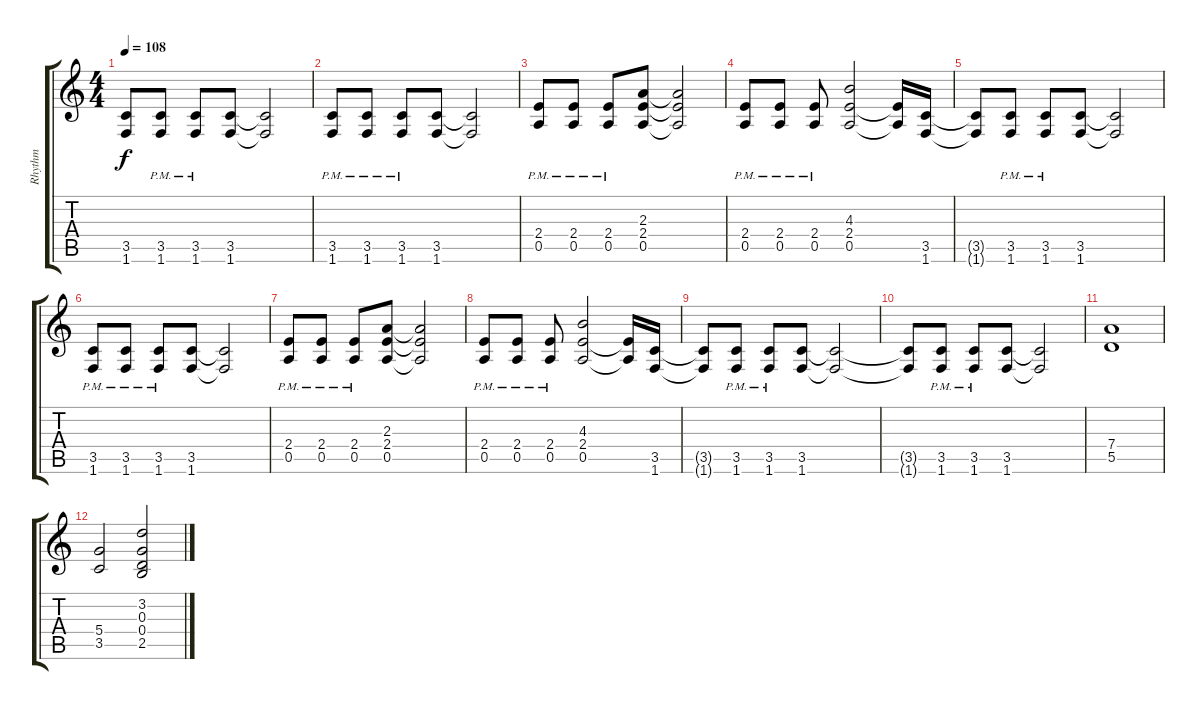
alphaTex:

\track ("Rhythm" "Rhythm") {instrument distortionguitar}
\staff {score tabs}
\tuning (E4 B3 G3 D3 A2 E2) {hide}
\ts (4 4)
\tempo 108
\clef g2
\ks c
(3.5{t} 1.6{t}).8{dy f} (3.5{pm} 1.6).8 (3.5{pm} 1.6).8 (3.5 1.6).8 (3.5{t} 1.6{t}).2 |
(3.5{pm} 1.6).8 (3.5{pm} 1.6).8 (3.5{pm} 1.6).8 (3.5 1.6).8 (3.5{t} 1.6{t}).2 |
(2.4{pm} 0.5).8 (2.4{pm} 0.5).8 (2.4{pm} 0.5).8 (2.3 2.4 0.5).8 (2.3{t} 2.4{t} 0.5{t}).2 |
(2.4 0.5{pm}).8 (2.4 0.5{pm}).8 (2.4 0.5{pm}).8 (4.3 2.4 0.5).2 (2.4{t} 0.5{t}).16 (3.5 1.6).16 |
(3.5{t} 1.6{t}).8 (3.5{pm} 1.6).8 (3.5{pm} 1.6).8 (3.5 1.6).8 (3.5{t} 1.6{t}).2 |
(3.5{pm} 1.6).8 (3.5{pm} 1.6).8 (3.5{pm} 1.6).8 (3.5 1.6).8 (3.5{t} 1.6{t}).2 |
(2.4{pm} 0.5).8 (2.4{pm} 0.5).8 (2.4{pm} 0.5).8 (2.3 2.4 0.5).8 (2.3{t} 2.4{t} 0.5{t}).2 |
(2.4 0.5{pm}).8 (2.4 0.5{pm}).8 (2.4 0.5{pm}).8 (4.3 2.4 0.5).2 (2.4{t} 0.5{t}).16 (3.5 1.6).16 |
(3.5{t} 1.6{t}).8 (3.5{pm} 1.6).8 (3.5{pm} 1.6).8 (3.5 1.6).8 (3.5{t} 1.6{t}).2 |
(3.5{t} 1.6{t}).8 (3.5{pm} 1.6).8 (3.5{pm} 1.6).8 (3.5 1.6).8 (3.5{t} 1.6{t}).2 |
(7.4 5.5).1 |
(5.4 3.5).2 (3.2 0.3 0.4 2.5).2
